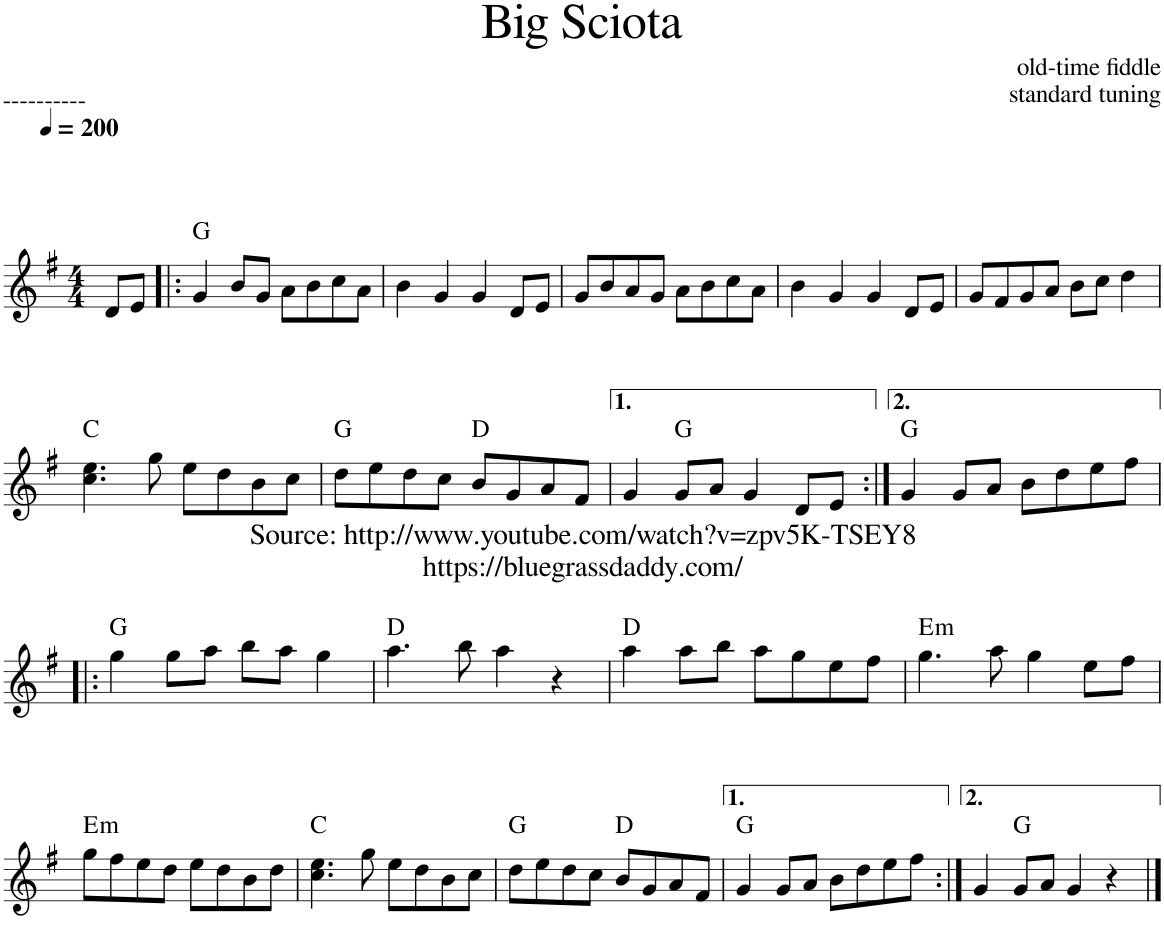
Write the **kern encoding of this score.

**kern	**harte
*part1	*part1
*staff1	*
*I"Violin	*
*I'Vln	*
*clefG2	*
*k[f#]	*
*M4/4	*
=1	=1
8d/L	.
8e/J	.
=2!|:	=2!|:
*MM200	*
4g/	G:maj
8b/L	.
8g/J	.
8a\L	.
8b\	.
8cc\	.
8a\J	.
=3	=3
4b\	.
4g/	.
4g/	.
8d/L	.
8e/J	.
=4	=4
8g/L	.
8b/	.
8a/	.
8g/J	.
8a\L	.
8b\	.
8cc\	.
8a\J	.
=5	=5
4b\	.
4g/	.
4g/	.
8d/L	.
8e/J	.
=6	=6
8g/L	.
8f#/	.
8g/	.
8a/J	.
8b\L	.
8cc\J	.
4dd\	.
!!LO:LB:g=z
=7	=7
4.cc\ 4.ee\	C:maj
8gg\	.
8ee\L	.
8dd\	.
8b\	.
8cc\J	.
=8	=8
8dd\L	G:maj
8ee\	.
8dd\	.
8cc\J	.
8b/L	D:maj
8g/	.
8a/	.
8f#/J	.
=9	=9
4g/	.
8g/L	G:maj
8a/J	.
4g/	.
8d/L	.
8e/J	.
=10:|!	=10:|!
4g/	G:maj
8g/L	.
8a/J	.
8b\L	.
8dd\	.
8ee\	.
8ff#\J	.
!!LO:LB:g=z
=11!|:	=11!|:
4gg\	G:maj
8gg\L	.
8aa\J	.
8bb\L	.
8aa\J	.
4gg\	.
=12	=12
4.aa\	D:maj
8bb\	.
4aa\	.
4r	.
=13	=13
4aa\	D:maj
8aa\L	.
8bb\J	.
8aa\L	.
8gg\	.
8ee\	.
8ff#\J	.
=14	=14
!	!LO:H:kt=m
4.gg\	E:min
8aa\	.
4gg\	.
8ee\L	.
8ff#\J	.
!!LO:LB:g=z
=15	=15
!	!LO:H:kt=m
8gg\L	E:min
8ff#\	.
8ee\	.
8dd\J	.
8ee\L	.
8dd\	.
8b\	.
8dd\J	.
=16	=16
4.cc\ 4.ee\	C:maj
8gg\	.
8ee\L	.
8dd\	.
8b\	.
8cc\J	.
=17	=17
8dd\L	G:maj
8ee\	.
8dd\	.
8cc\J	.
8b/L	D:maj
8g/	.
8a/	.
8f#/J	.
=18	=18
4g/	G:maj
8g/L	.
8a/J	.
8b\L	.
8dd\	.
8ee\	.
8ff#\J	.
=19:|!	=19:|!
4g/	.
8g/L	G:maj
8a/J	.
4g/	.
4r	.
==	==
*-	*-
